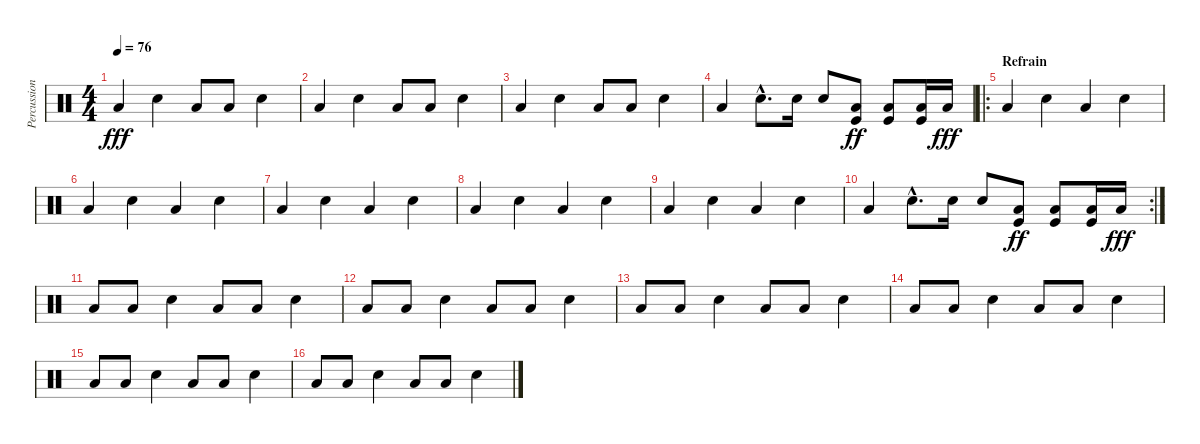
\track ("Percussions" "Percussion") {instrument percussion}
\staff {score}
\articulation defaults
\ts (4 4)
\tempo 76
\clef neutral
\ks c "Low Floor Tom (hit)".4{dy fff} "Snare (hit) 2".4 "Low Floor Tom (hit)".8 "Low Floor Tom (hit)".8 "Snare (hit) 2".4
|
"Low Floor Tom (hit)".4 "Snare (hit) 2".4 "Low Floor Tom (hit)".8 "Low Floor Tom (hit)".8 "Snare (hit) 2".4 |
"Low Floor Tom (hit)".4 "Snare (hit) 2".4 "Low Floor Tom (hit)".8 "Low Floor Tom (hit)".8 "Snare (hit) 2".4 |
"Low Floor Tom (hit)".4 "Snare (hit) 2"{hac}.8{d} "Snare (hit) 2".16 "Snare (hit) 2".8 ("Low Floor Tom (hit)" "Kick (hit)").8{dy ff} ("Low Floor Tom (hit)" "Kick (hit)").8 ("Low Floor Tom (hit)" "Kick (hit)").16 "Low Tom (hit)".16{dy fff} |
\ro
\section ("" "Refrain")
"Low Floor Tom (hit)".4 "Snare (hit) 2".4 "Low Floor Tom (hit)".4 "Snare (hit) 2".4 |
"Low Floor Tom (hit)".4 "Snare (hit) 2".4 "Low Floor Tom (hit)".4 "Snare (hit) 2".4 |
"Low Floor Tom (hit)".4 "Snare (hit) 2".4 "Low Floor Tom (hit)".4 "Snare (hit) 2".4 |
"Low Floor Tom (hit)".4 "Snare (hit) 2".4 "Low Floor Tom (hit)".4 "Snare (hit) 2".4 |
"Low Floor Tom (hit)".4 "Snare (hit) 2".4 "Low Floor Tom (hit)".4 "Snare (hit) 2".4 |
\rc 2 "Low Floor Tom (hit)".4 "Snare (hit) 2"{hac}.8{d} "Snare (hit) 2".16 "Snare (hit) 2".8
("Low Floor Tom (hit)" "Kick (hit)").8{dy ff} ("Low Floor Tom (hit)" "Kick (hit)").8 ("Low Floor Tom (hit)" "Kick (hit)").16 "Low Tom (hit)".16{dy fff} |
"Low Floor Tom (hit)".8 "Low Floor Tom (hit)".8 "Snare (hit) 2".4 "Low Floor Tom (hit)".8 "Low Floor Tom (hit)".8 "Snare (hit) 2".4 |
"Low Floor Tom (hit)".8 "Low Floor Tom (hit)".8 "Snare (hit) 2".4 "Low Floor Tom (hit)".8 "Low Floor Tom (hit)".8 "Snare (hit) 2".4 |
"Low Floor Tom (hit)".8 "Low Floor Tom (hit)".8 "Snare (hit) 2".4 "Low Floor Tom (hit)".8 "Low Floor Tom (hit)".8 "Snare (hit) 2".4 |
"Low Floor Tom (hit)".8 "Low Floor Tom (hit)".8 "Snare (hit) 2".4 "Low Floor Tom (hit)".8 "Low Floor Tom (hit)".8 "Snare (hit) 2".4 |
"Low Floor Tom (hit)".8 "Low Floor Tom (hit)".8 "Snare (hit) 2".4 "Low Floor Tom (hit)".8 "Low Floor Tom (hit)".8 "Snare (hit) 2".4 |
"Low Floor Tom (hit)".8 "Low Floor Tom (hit)".8 "Snare (hit) 2".4 "Low Floor Tom (hit)".8 "Low Floor Tom (hit)".8 "Snare (hit) 2".4
